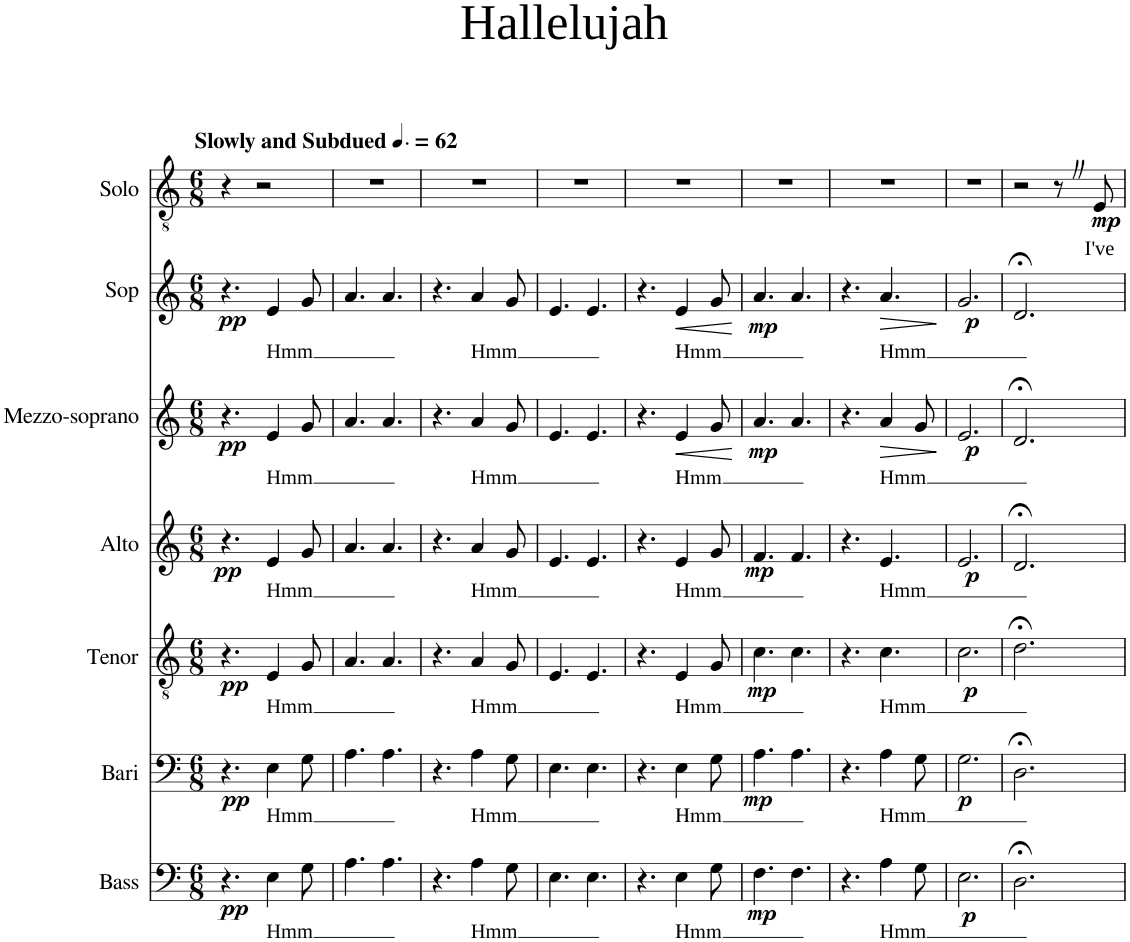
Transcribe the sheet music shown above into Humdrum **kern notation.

**kern	**text	**dynam	**kern	**text	**dynam	**kern	**text	**dynam	**kern	**text	**dynam	**kern	**text	**dynam	**kern	**text	**dynam	**kern	**text	**dynam
*part7	*part7	*part7	*part6	*part6	*part6	*part5	*part5	*part5	*part4	*part4	*part4	*part3	*part3	*part3	*part2	*part2	*part2	*part1	*part1	*part1
*staff7	*staff7	*staff7	*staff6	*staff6	*staff6	*staff5	*staff5	*staff5	*staff4	*staff4	*staff4	*staff3	*staff3	*staff3	*staff2	*staff2	*staff2	*staff1	*staff1	*staff1
*I"Bass	*	*	*I"Bari	*	*	*I"Tenor	*	*	*I"Alto	*	*	*I"Mezzo-soprano	*	*	*I"Sop	*	*	*I"Solo	*	*
*I'B.	*	*	*I'Bar.	*	*	*I'T.	*	*	*I'A.	*	*	*I'Mzs.	*	*	*I'S.	*	*	*I'Solo	*	*
*clefF4	*	*	*clefF4	*	*	*clefGv2	*	*	*clefG2	*	*	*clefG2	*	*	*clefG2	*	*	*clefGv2	*	*
*k[]	*	*	*k[]	*	*	*k[]	*	*	*k[]	*	*	*k[]	*	*	*k[]	*	*	*k[]	*	*
*M6/8	*	*	*M6/8	*	*	*M6/8	*	*	*M6/8	*	*	*M6/8	*	*	*M6/8	*	*	*M6/8	*	*
*MM93	*	*	*MM93	*	*	*MM93	*	*	*MM93	*	*	*MM93	*	*	*MM93	*	*	*MM93	*	*
=1	=1	=1	=1	=1	=1	=1	=1	=1	=1	=1	=1	=1	=1	=1	=1	=1	=1	=1	=1	=1
!	!	!	!	!	!	!	!	!	!	!	!	!	!	!	!	!	!	!LO:TX:a:B:t=Slowly and Subdued	!	!
!	!	!LO:DY:b	!	!	!LO:DY:b	!	!	!LO:DY:b	!	!	!LO:DY:b	!	!	!LO:DY:b	!	!	!LO:DY:b	!	!	!
4.r	.	pp	4.r	.	pp	4.r	.	pp	4.r	.	pp	4.r	.	pp	4.r	.	pp	4r	.	.
.	.	.	.	.	.	.	.	.	.	.	.	.	.	.	.	.	.	2r	.	.
!	!LO:LY:b	!	!	!LO:LY:b	!	!	!LO:LY:b	!	!	!LO:LY:b	!	!	!LO:LY:b	!	!	!LO:LY:b	!	!	!	!
4E\	Hmm	.	4E\	Hmm	.	4E/	Hmm	.	4e/	Hmm	.	4e/	Hmm	.	4e/	Hmm	.	.	.	.
8G\	.	.	8G\	.	.	8G/	.	.	8g/	.	.	8g/	.	.	8g/	.	.	.	.	.
=2	=2	=2	=2	=2	=2	=2	=2	=2	=2	=2	=2	=2	=2	=2	=2	=2	=2	=2	=2	=2
4.A\	.	.	4.A\	.	.	4.A/	.	.	4.a/	.	.	4.a/	.	.	4.a/	.	.	2.r	.	.
4.A\	.	.	4.A\	.	.	4.A/	.	.	4.a/	.	.	4.a/	.	.	4.a/	.	.	.	.	.
=3	=3	=3	=3	=3	=3	=3	=3	=3	=3	=3	=3	=3	=3	=3	=3	=3	=3	=3	=3	=3
4.r	.	.	4.r	.	.	4.r	.	.	4.r	.	.	4.r	.	.	4.r	.	.	2.r	.	.
!	!LO:LY:b	!	!	!LO:LY:b	!	!	!LO:LY:b	!	!	!LO:LY:b	!	!	!LO:LY:b	!	!	!LO:LY:b	!	!	!	!
4A\	-Hmm	.	4A\	-Hmm	.	4A/	-Hmm	.	4a/	-Hmm	.	4a/	-Hmm	.	4a/	-Hmm	.	.	.	.
8G\	.	.	8G\	.	.	8G/	.	.	8g/	.	.	8g/	.	.	8g/	.	.	.	.	.
=4	=4	=4	=4	=4	=4	=4	=4	=4	=4	=4	=4	=4	=4	=4	=4	=4	=4	=4	=4	=4
4.E\	.	.	4.E\	.	.	4.E/	.	.	4.e/	.	.	4.e/	.	.	4.e/	.	.	2.r	.	.
4.E\	.	.	4.E\	.	.	4.E/	.	.	4.e/	.	.	4.e/	.	.	4.e/	.	.	.	.	.
=5	=5	=5	=5	=5	=5	=5	=5	=5	=5	=5	=5	=5	=5	=5	=5	=5	=5	=5	=5	=5
4.r	.	.	4.r	.	.	4.r	.	.	4.r	.	.	4.r	.	.	4.r	.	.	2.r	.	.
!	!LO:LY:b	!	!	!LO:LY:b	!	!	!LO:LY:b	!	!	!LO:LY:b	!	!	!LO:LY:b	!LO:HP:b	!	!LO:LY:b	!LO:HP:b	!	!	!
4E\	-Hmm	.	4E\	-Hmm	.	4E/	-Hmm	.	4e/	-Hmm	.	4e/	-Hmm	<	4e/	-Hmm	<	.	.	.
8G\	.	.	8G\	.	.	8G/	.	.	8g/	.	.	8g/	.	.	8g/	.	.	.	.	.
.	.	.	.	.	.	.	.	.	.	.	.	.	.	[	.	.	[	.	.	.
=6	=6	=6	=6	=6	=6	=6	=6	=6	=6	=6	=6	=6	=6	=6	=6	=6	=6	=6	=6	=6
!	!	!LO:DY:b	!	!	!LO:DY:b	!	!	!LO:DY:b	!	!	!LO:DY:b	!	!	!LO:DY:b	!	!	!LO:DY:b	!	!	!
4.F\	.	mp	4.A\	.	mp	4.c\	.	mp	4.f/	.	mp	4.a/	.	mp	4.a/	.	mp	2.r	.	.
4.F\	.	.	4.A\	.	.	4.c\	.	.	4.f/	.	.	4.a/	.	.	4.a/	.	.	.	.	.
=7	=7	=7	=7	=7	=7	=7	=7	=7	=7	=7	=7	=7	=7	=7	=7	=7	=7	=7	=7	=7
4.r	.	.	4.r	.	.	4.r	.	.	4.r	.	.	4.r	.	.	4.r	.	.	2.r	.	.
!	!LO:LY:b	!	!	!LO:LY:b	!	!	!LO:LY:b	!	!	!LO:LY:b	!	!	!LO:LY:b	!LO:HP:b	!	!LO:LY:b	!LO:HP:b	!	!	!
4A\	-Hmm	.	4A\	-Hmm	.	4.c\	-Hmm	.	4.e/	-Hmm	.	4a/	-Hmm	>	4.a/	-Hmm	>	.	.	.
8G\	.	.	8G\	.	.	.	.	.	.	.	.	8g/	.	.	.	.	.	.	.	.
.	.	.	.	.	.	.	.	.	.	.	.	.	.	]	.	.	]	.	.	.
=8	=8	=8	=8	=8	=8	=8	=8	=8	=8	=8	=8	=8	=8	=8	=8	=8	=8	=8	=8	=8
!	!	!LO:DY:b	!	!	!LO:DY:b	!	!	!LO:DY:b	!	!	!LO:DY:b	!	!	!LO:DY:b	!	!	!LO:DY:b	!	!	!
2.E\	.	p	2.G\	.	p	2.c\	.	p	2.e/	.	p	2.e/	.	p	2.g/	.	p	2.r	.	.
=9	=9	=9	=9	=9	=9	=9	=9	=9	=9	=9	=9	=9	=9	=9	=9	=9	=9	=9	=9	=9
2.D;<\	.	.	2.D;<\	.	.	2.d;<\	.	.	2.d;</	.	.	2.d;</	.	.	2.d;</	.	.	2r	.	.
.	.	.	.	.	.	.	.	.	.	.	.	.	.	.	.	.	.	8r	.	.
!	!	!	!	!	!	!	!	!	!	!	!	!	!	!	!	!	!	!	!LO:LY:b	!LO:DY:b
.	.	.	.	.	.	.	.	.	.	.	.	.	.	.	.	.	.	8E/	I've	mp
=	=	=	=	=	=	=	=	=	=	=	=	=	=	=	=	=	=	=	=	=
*-	*-	*-	*-	*-	*-	*-	*-	*-	*-	*-	*-	*-	*-	*-	*-	*-	*-	*-	*-	*-
